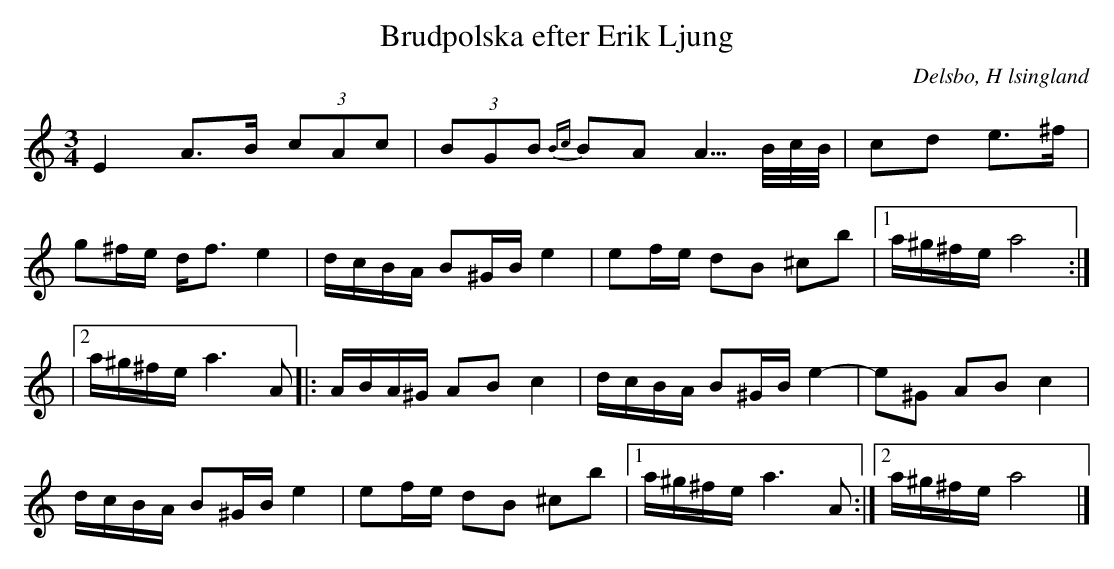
X:1
T: Brudpolska efter Erik Ljung
O: Delsbo, H lsingland
M: 3/4
L: 1/8
K: Am
E2 A>B (3cAc| (3BGB {Bc}BA A5/4B//c//B//|cd e>^f|
g^f/e/ d<f e2 | d/c/B/A/ B^G/B/ e2 | ef/e/ dB ^cb |1 a/^g/^f/e/ a4 :|
|2 a/^g/^f/e/ a3 A |: A/B/A/^G/ AB c2 | d/c/B/A/ B^G/B/ e2- | e^G AB c2 |
d/c/B/A/ B^G/B/ e2 | ef/e/ dB ^cb |1 a/^g/^f/e/ a3 A :|2 a/^g/^f/e/ a4 |]
